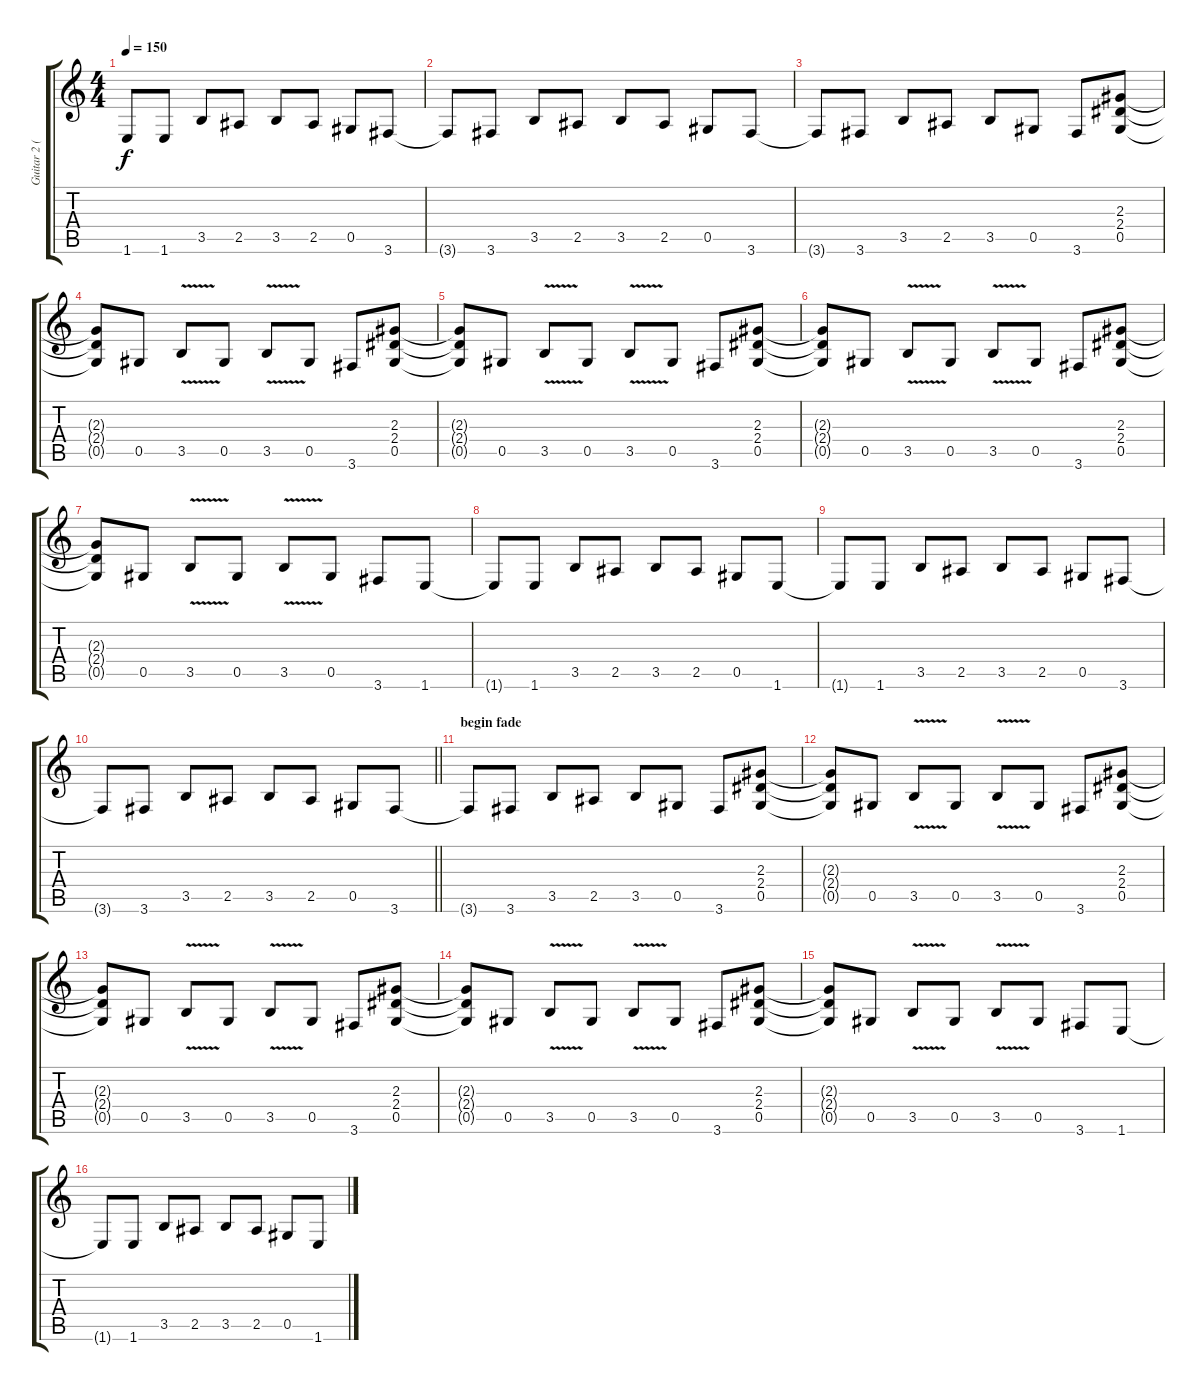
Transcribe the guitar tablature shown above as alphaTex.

\track ("Guitar 2 (Izzy)" "Guitar 2 (") {instrument overdrivenguitar}
\staff {score tabs}
\tuning (Eb4 Bb3 Gb3 Db3 Ab2 Eb2) {hide}
\ts (4 4)
\tempo 150
\clef g2
\ks c
1.6{t}.8{dy f} 1.6.8 3.5.8 2.5.8 3.5.8 2.5.8 0.5.8 3.6.8 |
3.6{t}.8 3.6.8 3.5.8 2.5.8 3.5.8 2.5.8 0.5.8 3.6.8 |
3.6{t}.8 3.6.8 3.5.8 2.5.8 3.5.8 0.5.8 3.6.8 (2.3 2.4 0.5).8 |
(2.3{t} 2.4{t} 0.5{t}).8 0.5.8 3.5{v}.8 0.5.8 3.5{v}.8 0.5.8 3.6.8 (2.3 2.4 0.5).8 |
(2.3{t} 2.4{t} 0.5{t}).8 0.5.8 3.5{v}.8 0.5.8 3.5{v}.8 0.5.8 3.6.8 (2.3 2.4 0.5).8 |
(2.3{t} 2.4{t} 0.5{t}).8 0.5.8 3.5{v}.8 0.5.8 3.5{v}.8 0.5.8 3.6.8 (2.3 2.4 0.5).8 |
(2.3{t} 2.4{t} 0.5{t}).8 0.5.8 3.5{v}.8 0.5.8 3.5{v}.8 0.5.8 3.6.8 1.6.8 |
1.6{t}.8 1.6.8 3.5.8 2.5.8 3.5.8 2.5.8 0.5.8 1.6.8 |
1.6{t}.8 1.6.8 3.5.8 2.5.8 3.5.8 2.5.8 0.5.8 3.6.8 |
\barLineRight lightlight
3.6{t}.8 3.6.8 3.5.8 2.5.8 3.5.8 2.5.8 0.5.8 3.6.8 |
\section ("" "begin fade")
3.6{t}.8 3.6.8 3.5.8 2.5.8 3.5.8 0.5.8 3.6.8 (2.3 2.4 0.5).8 |
(2.3{t} 2.4{t} 0.5{t}).8 0.5.8 3.5{v}.8 0.5.8 3.5{v}.8 0.5.8 3.6.8 (2.3 2.4 0.5).8 |
(2.3{t} 2.4{t} 0.5{t}).8 0.5.8 3.5{v}.8 0.5.8 3.5{v}.8 0.5.8 3.6.8 (2.3 2.4 0.5).8 |
(2.3{t} 2.4{t} 0.5{t}).8 0.5.8 3.5{v}.8 0.5.8 3.5{v}.8 0.5.8 3.6.8 (2.3 2.4 0.5).8 |
(2.3{t} 2.4{t} 0.5{t}).8 0.5.8 3.5{v}.8 0.5.8 3.5{v}.8 0.5.8 3.6.8 1.6.8 |
1.6{t}.8 1.6.8 3.5.8 2.5.8 3.5.8 2.5.8 0.5.8 1.6.8
